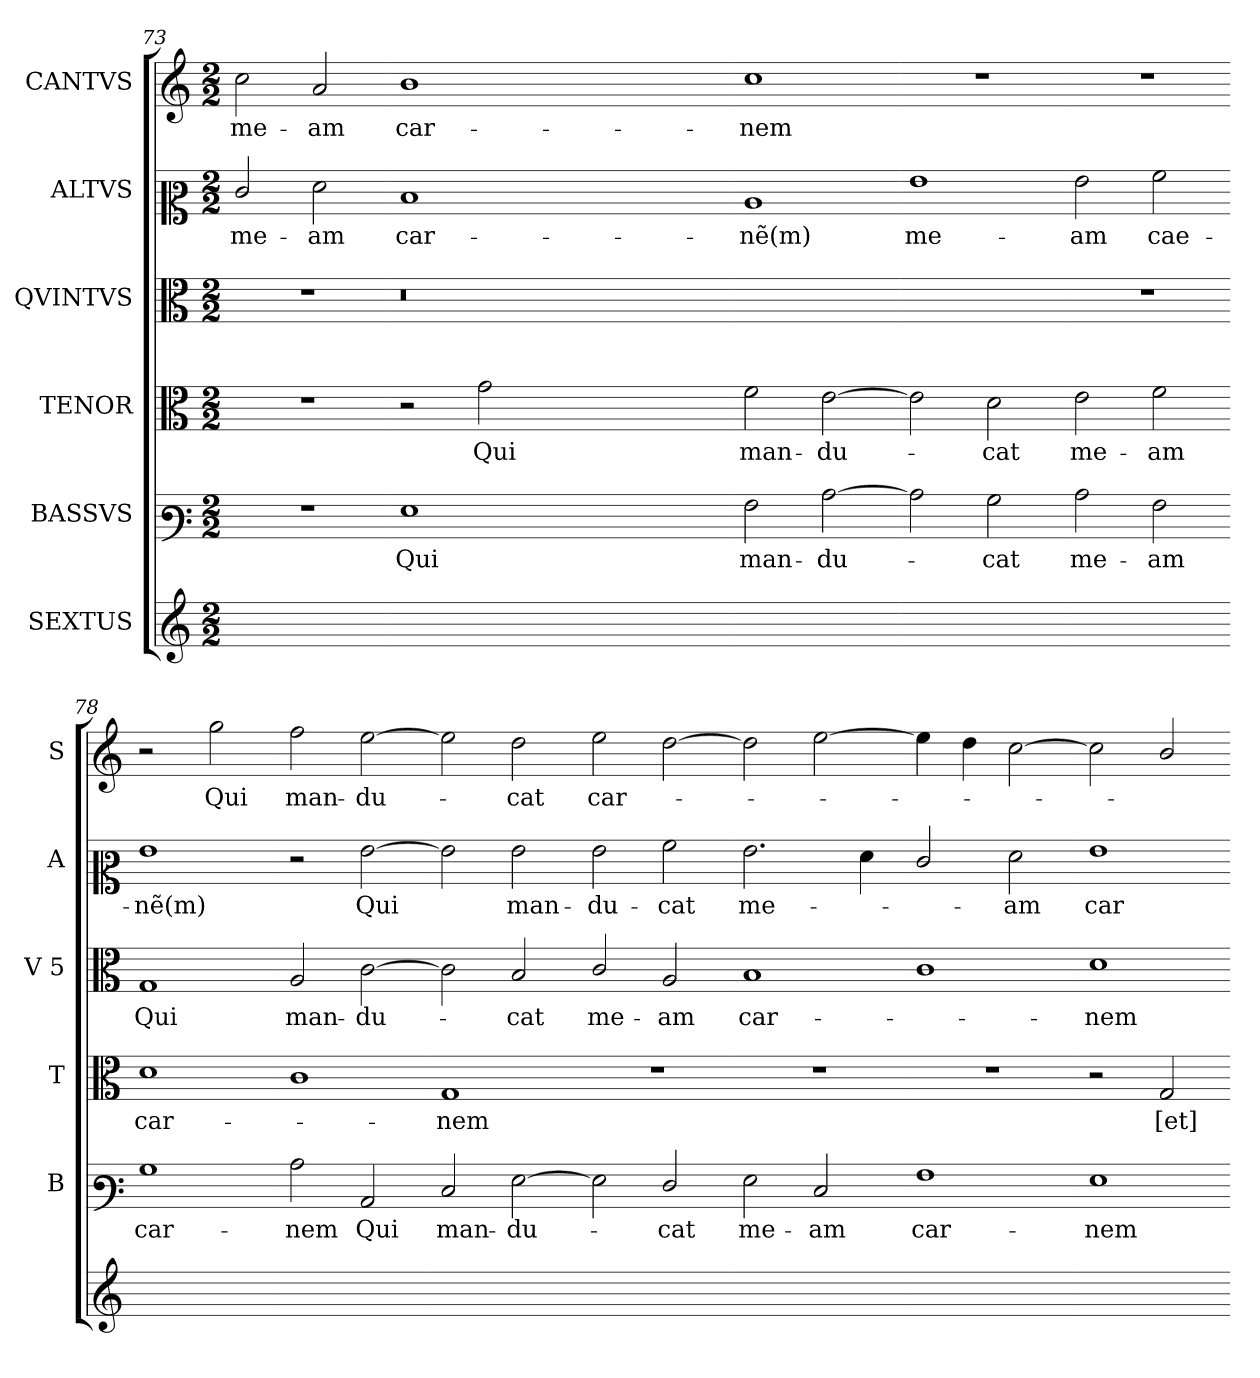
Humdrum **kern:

**kern	**kern	**text	**kern	**text	**kern	**text	**kern	**text	**kern	**text
*part6	*part5	*part5	*part4	*part4	*part3	*part3	*part2	*part2	*part1	*part1
*staff6	*staff5	*staff5	*staff4	*staff4	*staff3	*staff3	*staff2	*staff2	*staff1	*staff1
*I"SEXTUS	*I"BASSVS	*	*I"TENOR	*	*I"QVINTVS	*	*I"ALTVS	*	*I"CANTVS	*
*	*I'B	*	*I'T	*	*I'V 5	*	*I'A	*	*I'S	*
*clefG2	*clefF3	*	*clefC3	*	*clefC3	*	*clefC2	*	*clefG2	*
*k[]	*k[]	*	*k[]	*	*k[]	*	*k[]	*	*k[]	*
*C:	*C:	*	*C:	*	*C:	*	*C:	*	*C:	*
*M2/2	*M2/2	*	*M2/2	*	*M2/2	*	*M2/2	*	*M2/2	*
=73	=73	=73	=73	=73	=73	=73	=73	=73	=73	=73
1ryy	1r	.	1r	.	1r	.	2e/	me-	2cc\	me-
.	.	.	.	.	.	.	2f\	-am	2a/	-am
=74-	=74-	=74-	=74-	=74-	=74-	=74-	=74-	=74-	=74-	=74-
1ryy	1G	Qui	2r	.	0.r	.	1d	car-	1b	car-
.	.	.	2g\	Qui	.	.	.	.	.	.
0ryy	0ryy	.	0ryy	.	.	.	0ryy	.	0ryy	.
=75-	=75-	=75-	=75-	=75-	=75-	=75-	=75-	=75-	=75-	=75-
1ryy	2A\	man-	2f\	man-	1ryy	.	1c	-nẽ(m)	1cc	-nem
.	[2c\	-du-	[2e\	-du-	.	.	.	.	.	.
=76-	=76-	=76-	=76-	=76-	=76-	=76-	=76-	=76-	=76-	=76-
1ryy	2c\]	.	2e\]	.	1ryy	.	1g	me-	1r	.
.	2B\	-cat	2d\	-cat	.	.	.	.	.	.
=77-	=77-	=77-	=77-	=77-	=77-	=77-	=77-	=77-	=77-	=77-
1ryy	2c\	me-	2e\	me-	1r	.	2g\	-am	1r	.
.	2A\	-am	2f\	-am	.	.	2a\	cae-	.	.
=78-	=78-	=78-	=78-	=78-	=78-	=78-	=78-	=78-	=78-	=78-
1ryy	1B	car-	1d	car-	1G	Qui	1g	-nẽ(m)	2r	.
.	.	.	.	.	.	.	.	.	2gg\	Qui
=79-	=79-	=79-	=79-	=79-	=79-	=79-	=79-	=79-	=79-	=79-
1ryy	2c\	-nem	1c	.	2A/	man-	2r	.	2ff\	man-
!	!	!LO:LY:i	!	!	!	!	!	!	!	!
.	2C/	Qui	.	.	[2c\	-du-	[2g\	Qui	[2ee\	-du-
=80-	=80-	=80-	=80-	=80-	=80-	=80-	=80-	=80-	=80-	=80-
!	!	!LO:LY:i	!	!	!	!	!	!	!	!
1ryy	2E/	man-	1G	-nem	2c\]	.	2g\]	.	2ee\]	.
!	!	!LO:LY:i	!	!	!	!	!	!	!	!
.	[2G\	-du-	.	.	2B/	-cat	2g\	man-	2dd\	-cat
=81-	=81-	=81-	=81-	=81-	=81-	=81-	=81-	=81-	=81-	=81-
1ryy	2G\]	.	1r	.	2c/	me-	2g\	-du-	2ee\	car-
!	!	!LO:LY:i	!	!	!	!	!	!	!	!
.	2F/	-cat	.	.	2A/	-am	2a\	-cat	[2dd\	.
=82-	=82-	=82-	=82-	=82-	=82-	=82-	=82-	=82-	=82-	=82-
!	!	!LO:LY:i	!	!	!	!	!	!	!	!
1ryy	2G\	me-	1r	.	1B	car-	2.g\	me-	2dd\]	.
!	!	!LO:LY:i	!	!	!	!	!	!	!	!
.	2E/	-am	.	.	.	.	.	.	[2ee\	.
.	.	.	.	.	.	.	4f\	.	.	.
=83-	=83-	=83-	=83-	=83-	=83-	=83-	=83-	=83-	=83-	=83-
!	!	!LO:LY:i	!	!	!	!	!	!	!	!
1ryy	1A	car-	1r	.	1c	.	2e/	.	4ee\]	.
.	.	.	.	.	.	.	.	.	4dd\	.
.	.	.	.	.	.	.	2f\	-am	[2cc\	.
=84-	=84-	=84-	=84-	=84-	=84-	=84-	=84-	=84-	=84-	=84-
!	!	!LO:LY:i	!	!	!	!	!	!	!	!
1ryy	1G	-nem	2r	.	1d	nem	1g	car-	2cc\]	.
.	.	.	2G/	[et]	.	.	.	.	2b/	.
=-	=-	=-	=-	=-	=-	=-	=-	=-	=-	=-
*-	*-	*-	*-	*-	*-	*-	*-	*-	*-	*-
